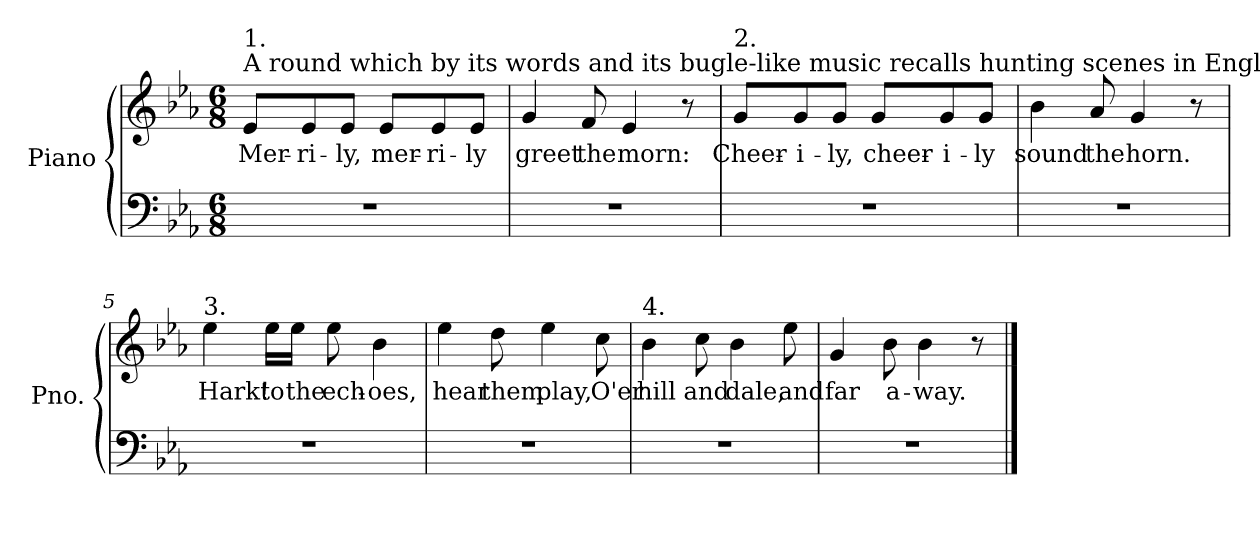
**kern	**kern	**text
*part1	*part1	*part1
*staff2	*staff1	*staff1
*I"Piano	*	*
*I'Pno.	*	*
!!LO:PB:g=z
*clefF4	*clefG2	*
*k[b-e-a-]	*k[b-e-a-]	*
*E-:	*E-:	*
*M6/8	*M6/8	*
=1	=1	=1
!LO:N:vis=1	!	!
!	!LO:TX:a:t=A round which by its words and its bugle-like music recalls hunting scenes in England.	!
!	!LO:TX:a:t=1.	!
!	!	!LO:LY:b:color=#000000
2.r	8e-i/L	Mer-
!	!	!LO:LY:b:color=#000000
.	8e-i/	-ri-
!	!	!LO:LY:b:color=#000000
.	8e-i/J	-ly,
!	!	!LO:LY:b:color=#000000
.	8e-i/L	mer-
!	!	!LO:LY:b:color=#000000
.	8e-i/	-ri-
!	!	!LO:LY:b:color=#000000
.	8e-i/J	-ly
=2	=2	=2
!LO:N:vis=1	!	!
!	!	!LO:LY:b:color=#000000
2.r	4gi/	greet
!	!	!LO:LY:b:color=#000000
.	8fi/	the
!	!	!LO:LY:b:color=#000000
.	4e-i/	morn:
.	8r	.
=3	=3	=3
!LO:N:vis=1	!	!
!	!LO:TX:a:t=2.	!
!	!	!LO:LY:b:color=#000000
2.r	8gi/L	Cheer-
!	!	!LO:LY:b:color=#000000
.	8gi/	-i-
!	!	!LO:LY:b:color=#000000
.	8gi/J	-ly,
!	!	!LO:LY:b:color=#000000
.	8gi/L	cheer-
!	!	!LO:LY:b:color=#000000
.	8gi/	-i-
!	!	!LO:LY:b:color=#000000
.	8gi/J	-ly
=4	=4	=4
!LO:N:vis=1	!	!
!	!	!LO:LY:b:color=#000000
2.r	4b-i\	sound
!	!	!LO:LY:b:color=#000000
.	8a-i/	the
!	!	!LO:LY:b:color=#000000
.	4gi/	horn.
.	8r	.
!!LO:LB:g=z
=5	=5	=5
!LO:N:vis=1	!	!
!	!LO:TX:a:t=3.	!
!	!	!LO:LY:b:color=#000000
2.r	4ee-i\	Hark!
!	!	!LO:LY:b:color=#000000
.	16ee-i\LL	to
!	!	!LO:LY:b:color=#000000
.	16ee-i\JJ	the
!	!	!LO:LY:b:color=#000000
.	8ee-i\	ech-
!	!	!LO:LY:b:color=#000000
.	4b-i\	-oes,
=6	=6	=6
!LO:N:vis=1	!	!
!	!	!LO:LY:b:color=#000000
2.r	4ee-i\	hear
!	!	!LO:LY:b:color=#000000
.	8ddi\	them
!	!	!LO:LY:b:color=#000000
.	4ee-i\	play,
!	!	!LO:LY:b:color=#000000
.	8cci\	O'er
=7	=7	=7
!LO:N:vis=1	!	!
!	!LO:TX:a:t=4.	!
!	!	!LO:LY:b:color=#000000
2.r	4b-i\	hill
!	!	!LO:LY:b:color=#000000
.	8cci\	and
!	!	!LO:LY:b:color=#000000
.	4b-i\	dale,
!	!	!LO:LY:b:color=#000000
.	8ee-i\	and
=8	=8	=8
!LO:N:vis=1	!	!
!	!	!LO:LY:b:color=#000000
2.r	4gi/	far
!	!	!LO:LY:b:color=#000000
.	8b-i\	a-
!	!	!LO:LY:b:color=#000000
.	4b-i\	-way.
.	8r	.
==	==	==
*-	*-	*-
